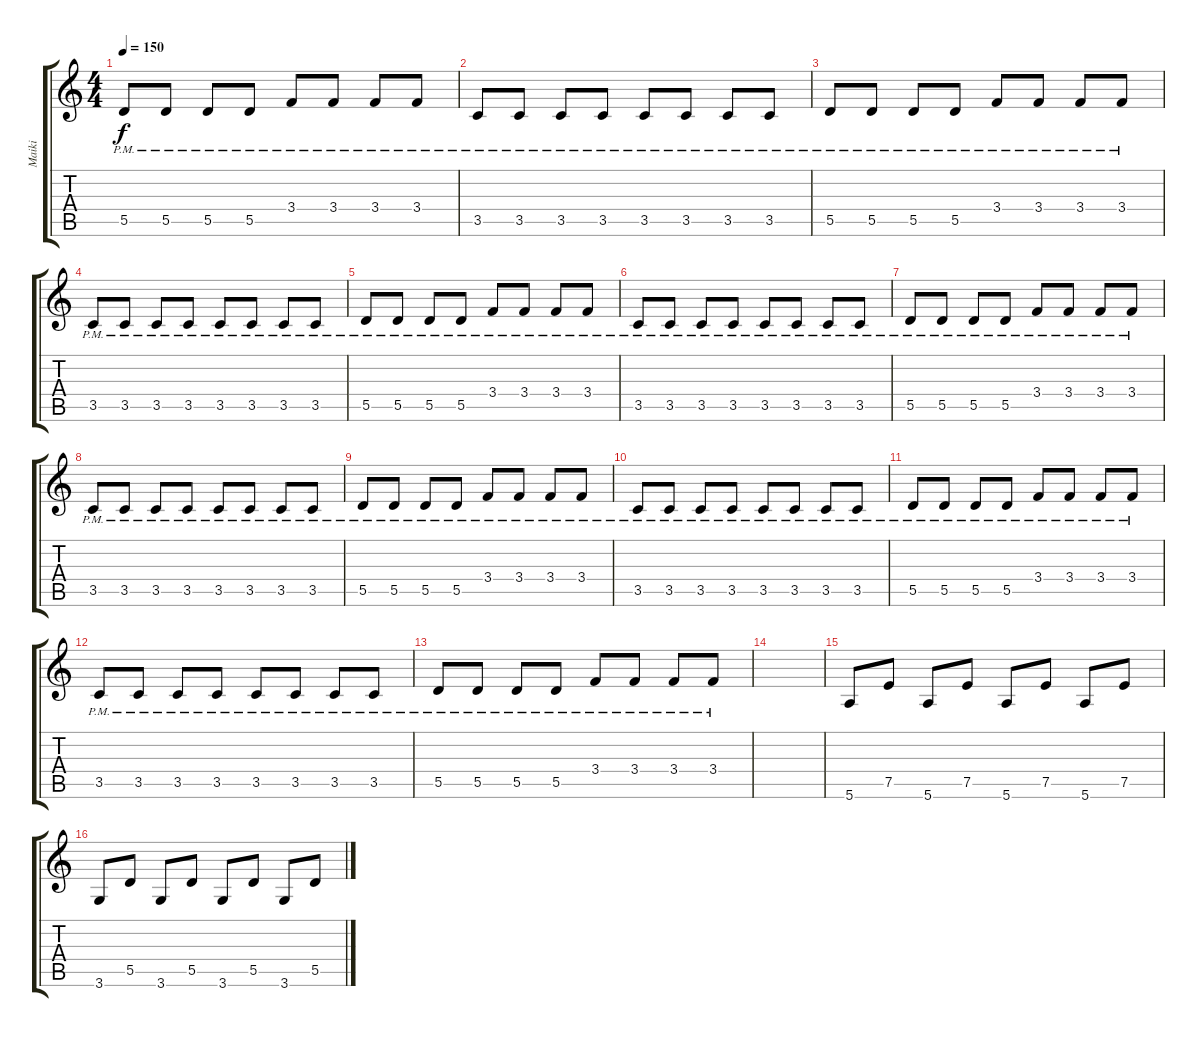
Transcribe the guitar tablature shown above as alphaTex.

\track ("Maiki" "Maiki") {instrument distortionguitar}
\staff {score tabs}
\tuning (E4 B3 G3 D3 A2 E2) {hide}
\ts (4 4)
\tempo 150
\clef g2
\ks c
5.5{pm}.8{dy f} 5.5{pm}.8 5.5{pm}.8 5.5{pm}.8 3.4{pm}.8 3.4{pm}.8 3.4{pm}.8 3.4{pm}.8 |
3.5{pm}.8 3.5{pm}.8 3.5{pm}.8 3.5{pm}.8 3.5{pm}.8 3.5{pm}.8 3.5{pm}.8 3.5{pm}.8 |
5.5{pm}.8 5.5{pm}.8 5.5{pm}.8 5.5{pm}.8 3.4{pm}.8 3.4{pm}.8 3.4{pm}.8 3.4{pm}.8 |
3.5{pm}.8 3.5{pm}.8 3.5{pm}.8 3.5{pm}.8 3.5{pm}.8 3.5{pm}.8 3.5{pm}.8 3.5{pm}.8 |
5.5{pm}.8 5.5{pm}.8 5.5{pm}.8 5.5{pm}.8 3.4{pm}.8 3.4{pm}.8 3.4{pm}.8 3.4{pm}.8 |
3.5{pm}.8 3.5{pm}.8 3.5{pm}.8 3.5{pm}.8 3.5{pm}.8 3.5{pm}.8 3.5{pm}.8 3.5{pm}.8 |
5.5{pm}.8 5.5{pm}.8 5.5{pm}.8 5.5{pm}.8 3.4{pm}.8 3.4{pm}.8 3.4{pm}.8 3.4{pm}.8 |
3.5{pm}.8 3.5{pm}.8 3.5{pm}.8 3.5{pm}.8 3.5{pm}.8 3.5{pm}.8 3.5{pm}.8 3.5{pm}.8 |
5.5{pm}.8 5.5{pm}.8 5.5{pm}.8 5.5{pm}.8 3.4{pm}.8 3.4{pm}.8 3.4{pm}.8 3.4{pm}.8 |
3.5{pm}.8 3.5{pm}.8 3.5{pm}.8 3.5{pm}.8 3.5{pm}.8 3.5{pm}.8 3.5{pm}.8 3.5{pm}.8 |
5.5{pm}.8 5.5{pm}.8 5.5{pm}.8 5.5{pm}.8 3.4{pm}.8 3.4{pm}.8 3.4{pm}.8 3.4{pm}.8 |
3.5{pm}.8 3.5{pm}.8 3.5{pm}.8 3.5{pm}.8 3.5{pm}.8 3.5{pm}.8 3.5{pm}.8 3.5{pm}.8 |
5.5{pm}.8 5.5{pm}.8 5.5{pm}.8 5.5{pm}.8 3.4{pm}.8 3.4{pm}.8 3.4{pm}.8 3.4{pm}.8 |
|
5.6.8 7.5.8 5.6.8 7.5.8 5.6.8 7.5.8 5.6.8 7.5.8 |
3.6.8 5.5.8 3.6.8 5.5.8 3.6.8 5.5.8 3.6.8 5.5.8
